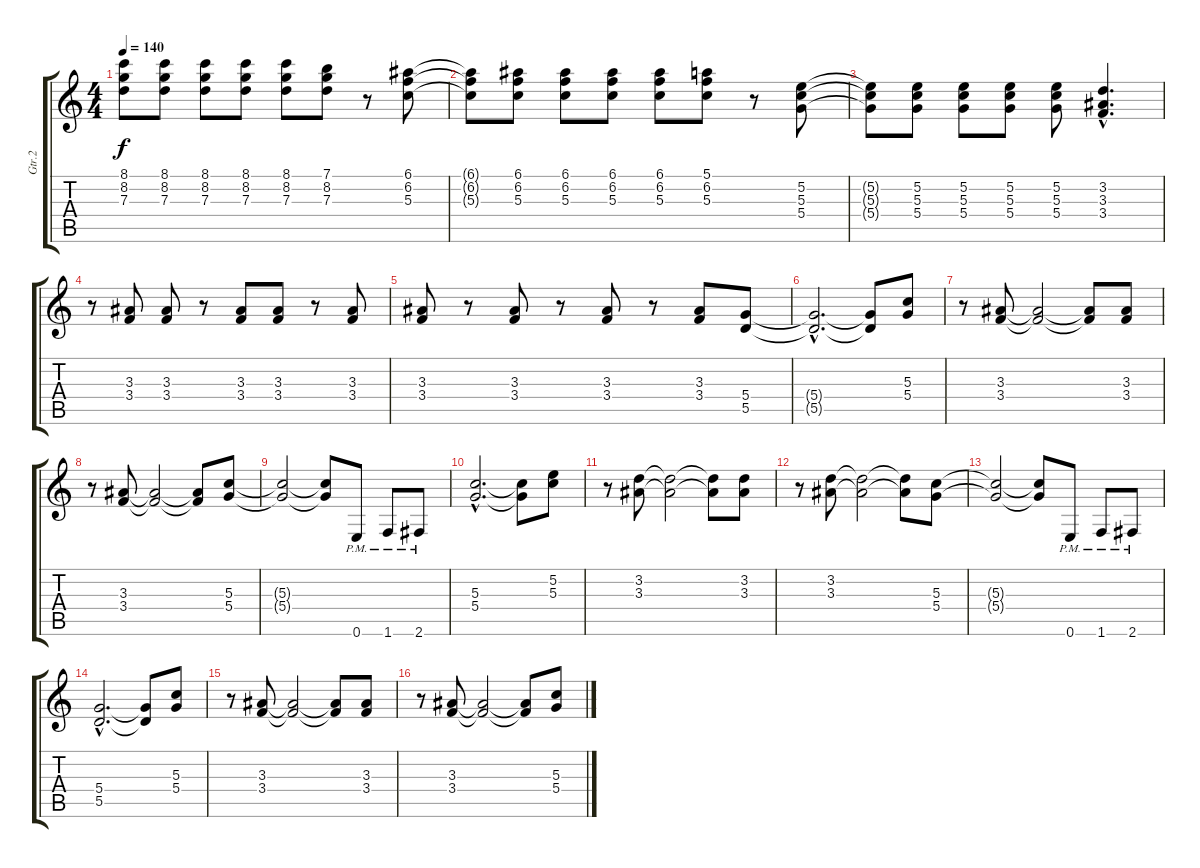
\track ("Gtr.2" "Gtr.2") {instrument distortionguitar}
\staff {score tabs}
\tuning (E4 B3 G3 D3 A2 E2) {hide}
\ts (4 4)
\tempo 140
\clef g2
\ks c
(8.1{t} 8.2{t} 7.3{t}).8{dy f} (8.1 8.2 7.3).8 (8.1 8.2 7.3).8 (8.1 8.2 7.3).8 (8.1 8.2 7.3).8 (7.1 8.2 7.3).8 r.8 (6.1 6.2 5.3).8 |
(6.1{t} 6.2{t} 5.3{t}).8 (6.1 6.2 5.3).8 (6.1 6.2 5.3).8 (6.1 6.2 5.3).8 (6.1 6.2 5.3).8 (5.1 6.2 5.3).8 r.8 (5.2 5.3 5.4).8 |
(5.2{t} 5.3{t} 5.4{t}).8 (5.2 5.3 5.4).8 (5.2 5.3 5.4).8 (5.2 5.3 5.4).8 (5.2 5.3 5.4).8 (3.2{hac} 3.3{hac} 3.4{hac}).4{d} |
r.8 (3.3 3.4).8 (3.3 3.4).8 r.8 (3.3 3.4).8 (3.3 3.4).8 r.8 (3.3 3.4).8 |
(3.3 3.4).8 r.8 (3.3 3.4).8 r.8 (3.3 3.4).8 r.8 (3.3 3.4).8 (5.4 5.5).8 |
(5.4{hac t} 5.5{hac t}).2{d} (5.4{t} 5.5{t}).8 (5.3 5.4).8 |
r.8 (3.3 3.4).8 (3.3{t} 3.4{t}).2 (3.3{t} 3.4{t}).8 (3.3 3.4).8 |
r.8 (3.3 3.4).8 (3.3{t} 3.4{t}).2 (3.3{t} 3.4{t}).8 (5.3 5.4).8 |
(5.3{t} 5.4{t}).2 (5.3{t} 5.4{t}).8 0.6{pm}.8 1.6{pm}.8 2.6{pm}.8 |
(5.3{hac} 5.4{hac}).2{d} (5.3{t} 5.4{t}).8 (5.2 5.3).8 |
r.8 (3.2 3.3).8 (3.2{t} 3.3{t}).2 (3.2{t} 3.3{t}).8 (3.2 3.3).8 |
r.8 (3.2 3.3).8 (3.2{t} 3.3{t}).2 (3.2{t} 3.3{t}).8 (5.3 5.4).8 |
(5.3{t} 5.4{t}).2 (5.3{t} 5.4{t}).8 0.6{pm}.8 1.6{pm}.8 2.6{pm}.8 |
(5.4{hac} 5.5{hac}).2{d} (5.4{t} 5.5{t}).8 (5.3 5.4).8 |
r.8 (3.3 3.4).8 (3.3{t} 3.4{t}).2 (3.3{t} 3.4{t}).8 (3.3 3.4).8 |
r.8 (3.3 3.4).8 (3.3{t} 3.4{t}).2 (3.3{t} 3.4{t}).8 (5.3 5.4).8
